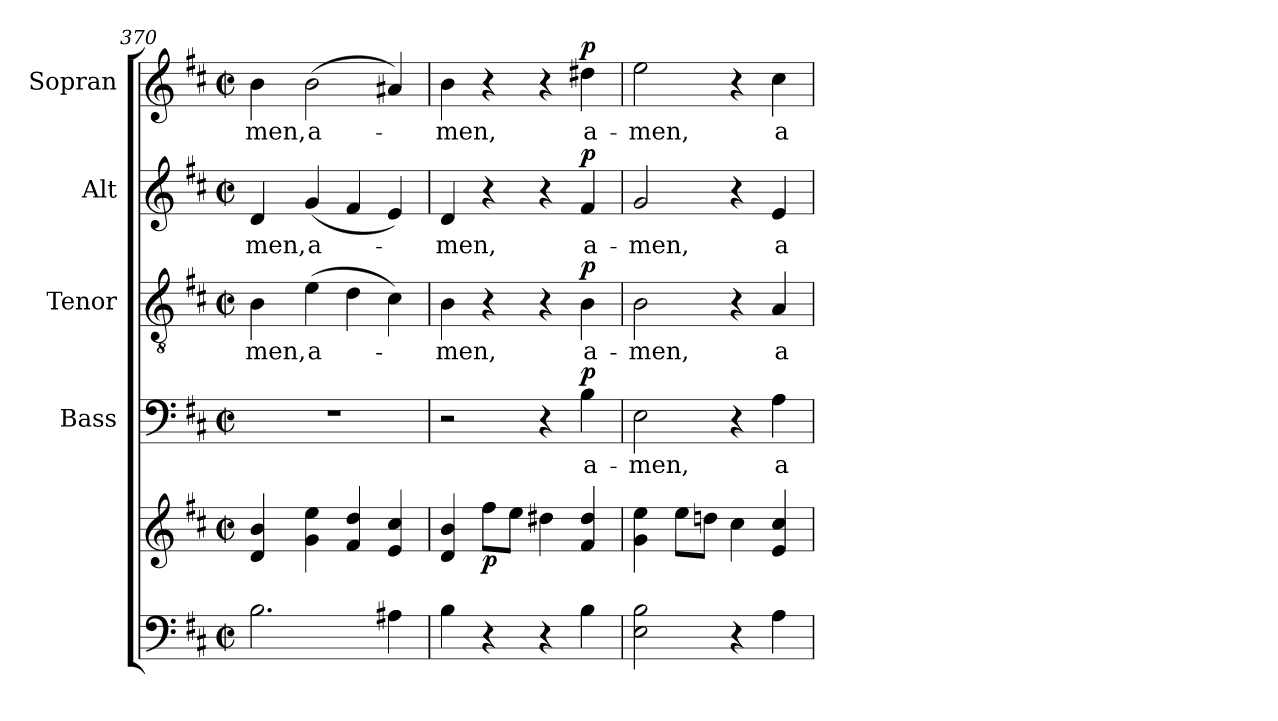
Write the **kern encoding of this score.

**kern	**kern	**dynam	**kern	**text	**dynam	**kern	**text	**dynam	**kern	**text	**dynam	**kern	**text	**dynam
*part5	*part5	*part5	*part4	*part4	*part4	*part3	*part3	*part3	*part2	*part2	*part2	*part1	*part1	*part1
*staff6	*staff5	*staff5/6	*staff4	*staff4	*staff4	*staff3	*staff3	*staff3	*staff2	*staff2	*staff2	*staff1	*staff1	*staff1
*	*	*	*I"Bass	*	*	*I"Tenor	*	*	*I"Alt	*	*	*I"Sopran	*	*
*	*	*	*I'B.	*	*	*I'T.	*	*	*I'A.	*	*	*I'S.	*	*
*clefF4	*clefG2	*	*clefF4	*	*	*clefGv2	*	*	*clefG2	*	*	*clefG2	*	*
*k[f#c#]	*k[f#c#]	*	*k[f#c#]	*	*	*k[f#c#]	*	*	*k[f#c#]	*	*	*k[f#c#]	*	*
*D:	*D:	*	*D:	*	*	*D:	*	*	*D:	*	*	*D:	*	*
*M2/2	*M2/2	*	*M2/2	*	*	*M2/2	*	*	*M2/2	*	*	*M2/2	*	*
*met(c|)	*met(c|)	*	*met(c|)	*	*	*met(c|)	*	*	*met(c|)	*	*	*met(c|)	*	*
=370	=370	=370	=370	=370	=370	=370	=370	=370	=370	=370	=370	=370	=370	=370
!	!	!	!	!	!	!	!LO:LY:b	!	!	!LO:LY:b	!	!	!LO:LY:b	!
2.B\	4d/ 4b/	.	1r	.	.	4B\	-men,	.	4d/	-men,	.	4b\	-men,	.
!	!	!	!	!	!	!	!LO:LY:b	!	!	!LO:LY:b	!	!	!LO:LY:b	!
.	4g\ 4ee\	.	.	.	.	(>4e\	a-	.	(<4g/	a-	.	(>2b\	a-	.
.	4f#/ 4dd/	.	.	.	.	4d\	.	.	4f#/	.	.	.	.	.
4A#X\	4e/ 4cc#/	.	.	.	.	4c#\)	.	.	4e/)	.	.	4a#X/)	.	.
=371	=371	=371	=371	=371	=371	=371	=371	=371	=371	=371	=371	=371	=371	=371
!	!	!	!	!	!	!	!LO:LY:b	!	!	!LO:LY:b	!	!	!LO:LY:b	!
4B\	4d/ 4b/	.	2r	.	.	4B\	-men,	.	4d/	-men,	.	4b\	-men,	.
!	!	!LO:DY:b	!	!	!	!	!	!	!	!	!	!	!	!
4r	8ff#\L	p	.	.	.	4r	.	.	4r	.	.	4r	.	.
.	8ee\J	.	.	.	.	.	.	.	.	.	.	.	.	.
4r	4dd#X\	.	4r	.	.	4r	.	.	4r	.	.	4r	.	.
!	!	!	!	!LO:LY:b	!LO:DY:a	!	!LO:LY:b	!LO:DY:a	!	!LO:LY:b	!LO:DY:a	!	!LO:LY:b	!LO:DY:a
4B\	4f#/ 4dd#/	.	4B\	a-	p	4B\	a-	p	4f#/	a-	p	4dd#X\	a-	p
=372	=372	=372	=372	=372	=372	=372	=372	=372	=372	=372	=372	=372	=372	=372
!	!	!	!	!LO:LY:b	!	!	!LO:LY:b	!	!	!LO:LY:b	!	!	!LO:LY:b	!
2E\ 2B\	4g\ 4ee\	.	2E\	-men,	.	2B\	-men,	.	2g/	-men,	.	2ee\	-men,	.
.	8ee\L	.	.	.	.	.	.	.	.	.	.	.	.	.
.	8ddn\J	.	.	.	.	.	.	.	.	.	.	.	.	.
4r	4cc#\	.	4r	.	.	4r	.	.	4r	.	.	4r	.	.
!	!	!	!	!LO:LY:b	!	!	!LO:LY:b	!	!	!LO:LY:b	!	!	!LO:LY:b	!
4A\	4e/ 4cc#/	.	4A\	a-	.	4A/	a-	.	4e/	a-	.	4cc#\	a-	.
=	=	=	=	=	=	=	=	=	=	=	=	=	=	=
*-	*-	*-	*-	*-	*-	*-	*-	*-	*-	*-	*-	*-	*-	*-
